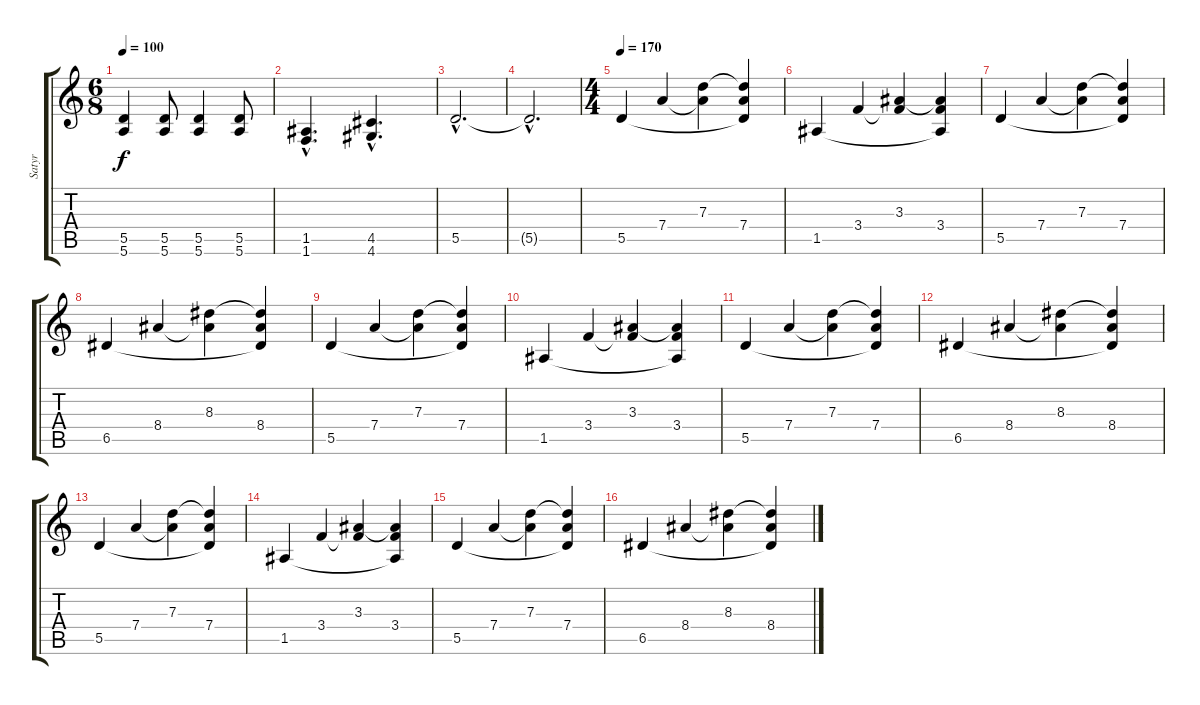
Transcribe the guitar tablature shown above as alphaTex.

\track ("Satyr" "Satyr") {instrument overdrivenguitar}
\staff {score tabs}
\tuning (E4 B3 G3 D3 A2 E2) {hide}
\ts (6 8)
\tempo 100
\clef g2
\ks c
(5.5 5.6).4{dy f} (5.5 5.6).8 (5.5 5.6).4 (5.5 5.6).8 |
(1.5{hac} 1.6{hac}).4{d} (4.5{hac} 4.6{hac}).4{d} |
5.5{hac}.2{d volume 5} |
5.5{hac t}.2{d} |
\ts (4 4)
\tempo 170
5.5.4{volume 15} 7.4.4 (7.3 7.4{t}).4 (7.3{t} 7.4 5.5{t}).4 |
1.5.4 3.4.4 (3.3 3.4{t}).4 (3.3{t} 3.4 1.5{t}).4 |
5.5.4 7.4.4 (7.3 7.4{t}).4 (7.3{t} 7.4 5.5{t}).4 |
6.5.4 8.4.4 (8.3 8.4{t}).4 (8.3{t} 8.4 6.5{t}).4 |
5.5.4 7.4.4 (7.3 7.4{t}).4 (7.3{t} 7.4 5.5{t}).4 |
1.5.4 3.4.4 (3.3 3.4{t}).4 (3.3{t} 3.4 1.5{t}).4 |
5.5.4 7.4.4 (7.3 7.4{t}).4 (7.3{t} 7.4 5.5{t}).4 |
6.5.4 8.4.4 (8.3 8.4{t}).4 (8.3{t} 8.4 6.5{t}).4 |
5.5.4 7.4.4 (7.3 7.4{t}).4 (7.3{t} 7.4 5.5{t}).4 |
1.5.4 3.4.4 (3.3 3.4{t}).4 (3.3{t} 3.4 1.5{t}).4 |
5.5.4 7.4.4 (7.3 7.4{t}).4 (7.3{t} 7.4 5.5{t}).4 |
6.5.4 8.4.4 (8.3 8.4{t}).4 (8.3{t} 8.4 6.5{t}).4
